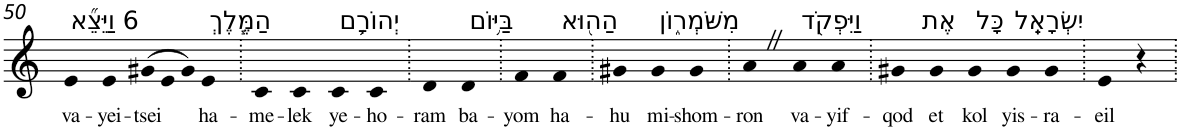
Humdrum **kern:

**kern	**text
*part1	*part1
*staff1	*staff1
*I"Piano	*
*I'Pno	*
!!LO:PB:g=z
*clefG2	*
*k[]	*
=50	=50
!LO:TX:a:t=6 וַיֵּצֵ֞א	!
!	!LO:LY:b
4e	va-
!	!LO:LY:b
4e	-yei-
*Xtuplet	*
!	!LO:LY:b
(>12g#X	-tsei
12e	.
12g#)	.
!LO:TX:a:t=הַמֶּ֧לֶךְ	!
!	!LO:LY:b
4e	ha-
=51.	=51.
!	!LO:LY:b
4c	-me-
!	!LO:LY:b
4c	-lek
!LO:TX:a:t=יְהוֹרָ֛ם	!
!	!LO:LY:b
4c	ye-
!	!LO:LY:b
4c	-ho-
=52.	=52.
!	!LO:LY:b
4d	-ram
!LO:TX:a:t=בַּיּ֥וֹם	!
!	!LO:LY:b
4d	ba-
=53.	=53.
!	!LO:LY:b
4f	-yom
!LO:TX:a:t=הַה֖וּא	!
!	!LO:LY:b
4f	ha-
=54.	=54.
!	!LO:LY:b
4g#X	-hu
!LO:TX:a:t=מִשֹּׁמְר֑וֹן	!
!	!LO:LY:b
4g#	mi-
!	!LO:LY:b
4g#	-shom-
=55.	=55.
!	!LO:LY:b
4aZ	-ron
!LO:TX:a:t=וַיִּפְקֹ֖ד	!
!	!LO:LY:b
4a	va-
!	!LO:LY:b
4a	-yif-
=56.	=56.
!	!LO:LY:b
4g#X	-qod
!LO:TX:a:t=אֶת	!
!	!LO:LY:b
4g#	et
!LO:TX:a:t=כָּל	!
!	!LO:LY:b
4g#	kol
!LO:TX:a:t=יִשְׂרָאֵֽל	!
!	!LO:LY:b
4g#	yis-
!	!LO:LY:b
4g#	-ra-
=57.	=57.
!	!LO:LY:b
4e	-eil
4r	.
=.	=.
*-	*-
